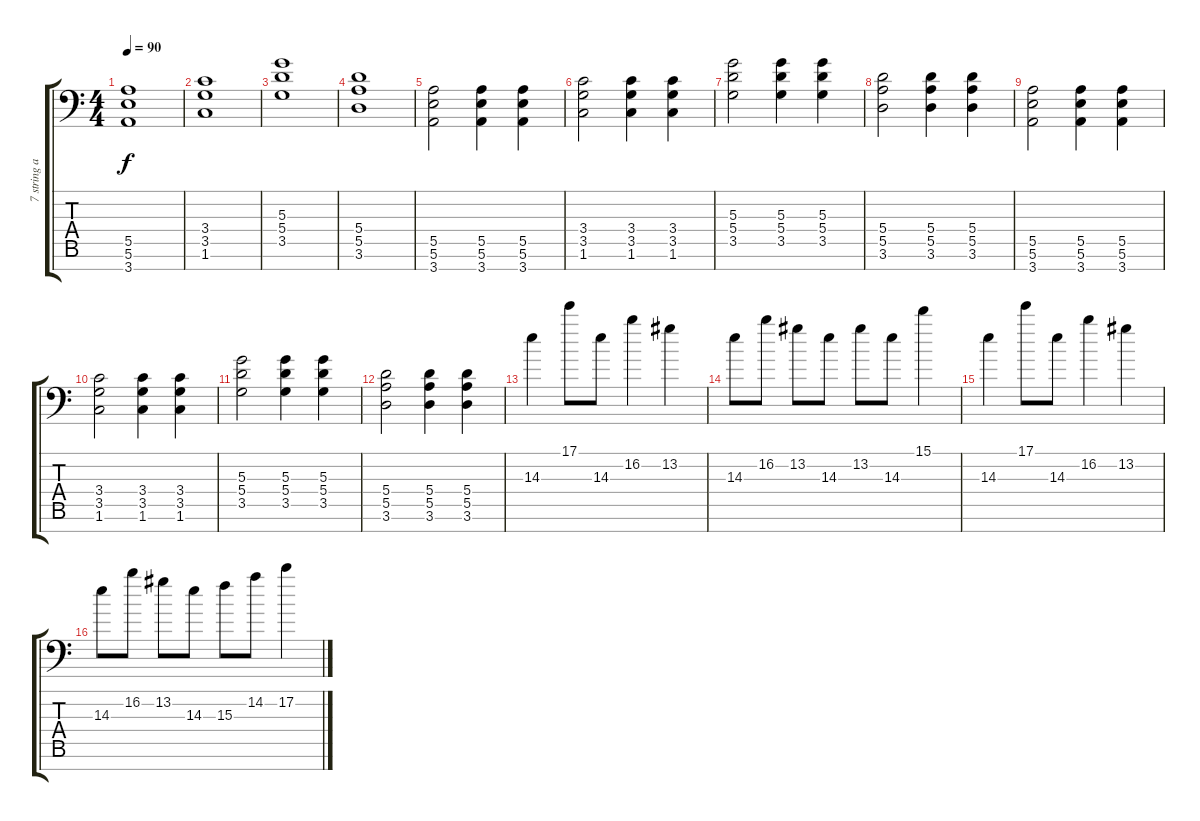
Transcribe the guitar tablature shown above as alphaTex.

\track ("7 string arranged for 8 string tuning" "7 string a") {instrument electricguitarclean}
\staff {score tabs}
\tuning (B3 G3 D3 A2 E2 B1 Gb1) {hide}
\ts (4 4)
\tempo 90
\clef f4
\ks c
(5.5 5.6 3.7).1{dy f} |
(3.4 3.5 1.6).1 |
(5.3 5.4 3.5).1 |
(5.4 5.5 3.6).1 |
(5.5 5.6 3.7).2 (5.5 5.6 3.7).4 (5.5 5.6 3.7).4 |
(3.4 3.5 1.6).2 (3.4 3.5 1.6).4 (3.4 3.5 1.6).4 |
(5.3 5.4 3.5).2 (5.3 5.4 3.5).4 (5.3 5.4 3.5).4 |
(5.4 5.5 3.6).2 (5.4 5.5 3.6).4 (5.4 5.5 3.6).4 |
(5.5 5.6 3.7).2 (5.5 5.6 3.7).4 (5.5 5.6 3.7).4 |
(3.4 3.5 1.6).2 (3.4 3.5 1.6).4 (3.4 3.5 1.6).4 |
(5.3 5.4 3.5).2 (5.3 5.4 3.5).4 (5.3 5.4 3.5).4 |
(5.4 5.5 3.6).2 (5.4 5.5 3.6).4 (5.4 5.5 3.6).4 |
14.3.4{instrument electricguitarclean} 17.1.8 14.3.8 16.2.4 13.2.4 |
14.3.8 16.2.8 13.2.8 14.3.8 13.2.8 14.3.8 15.1.4 |
14.3.4 17.1.8 14.3.8 16.2.4 13.2.4 |
14.3.8 16.2.8 13.2.8 14.3.8 15.3.8 14.2.8 17.2.4
